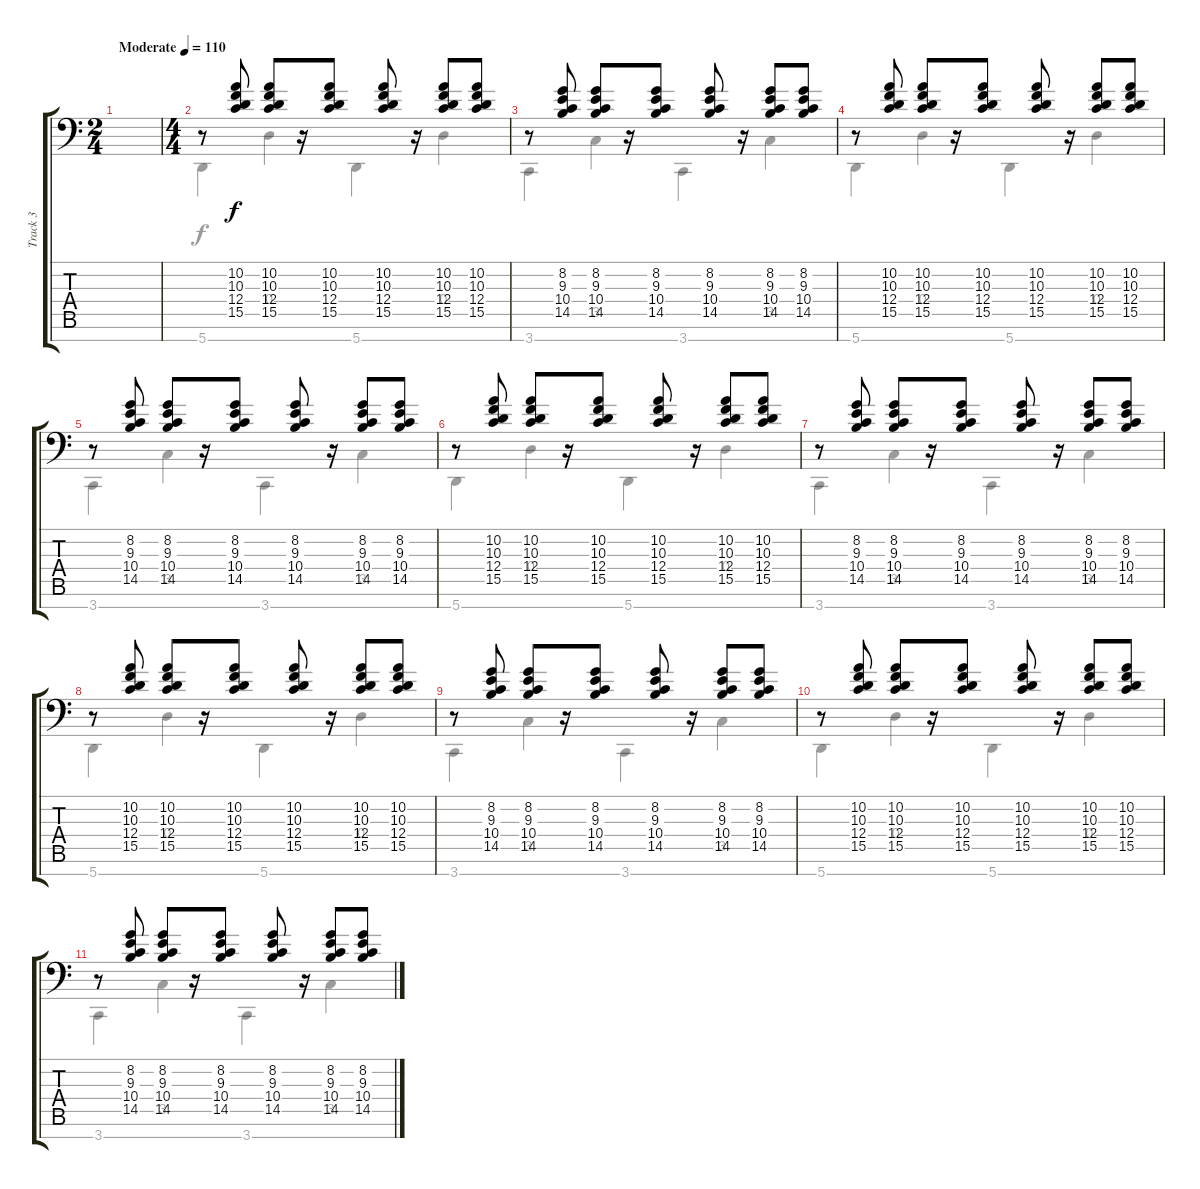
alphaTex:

\track ("Track 3" "Track 3") {instrument acousticgrandpiano}
\staff {score tabs}
\tuning (E4 B3 G3 D3 A2 E2 A1) {hide}
\voice
\ts (2 4)
\tempo (110 "Moderate")
\clef f4
\ks c
|
\ts (4 4)
r.8 (10.2 10.3 12.4 15.5).8 (10.2 10.3 12.4 15.5).8 r.16 (10.2 10.3 12.4 15.5).8 (10.2 10.3 12.4 15.5).8 r.16 (10.2 10.3 12.4 15.5).8 (10.2 10.3 12.4 15.5).8 |
r.8 (8.2 9.3 10.4 14.5).8 (8.2 9.3 10.4 14.5).8 r.16 (8.2 9.3 10.4 14.5).8 (8.2 9.3 10.4 14.5).8 r.16 (8.2 9.3 10.4 14.5).8 (8.2 9.3 10.4 14.5).8 |
r.8 (10.2 10.3 12.4 15.5).8 (10.2 10.3 12.4 15.5).8 r.16 (10.2 10.3 12.4 15.5).8 (10.2 10.3 12.4 15.5).8 r.16 (10.2 10.3 12.4 15.5).8 (10.2 10.3 12.4 15.5).8 |
r.8 (8.2 9.3 10.4 14.5).8 (8.2 9.3 10.4 14.5).8 r.16 (8.2 9.3 10.4 14.5).8 (8.2 9.3 10.4 14.5).8 r.16 (8.2 9.3 10.4 14.5).8 (8.2 9.3 10.4 14.5).8 |
r.8 (10.2 10.3 12.4 15.5).8 (10.2 10.3 12.4 15.5).8 r.16 (10.2 10.3 12.4 15.5).8 (10.2 10.3 12.4 15.5).8 r.16 (10.2 10.3 12.4 15.5).8 (10.2 10.3 12.4 15.5).8 |
r.8 (8.2 9.3 10.4 14.5).8 (8.2 9.3 10.4 14.5).8 r.16 (8.2 9.3 10.4 14.5).8 (8.2 9.3 10.4 14.5).8 r.16 (8.2 9.3 10.4 14.5).8 (8.2 9.3 10.4 14.5).8 |
r.8 (10.2 10.3 12.4 15.5).8 (10.2 10.3 12.4 15.5).8 r.16 (10.2 10.3 12.4 15.5).8 (10.2 10.3 12.4 15.5).8 r.16 (10.2 10.3 12.4 15.5).8 (10.2 10.3 12.4 15.5).8 |
r.8 (8.2 9.3 10.4 14.5).8 (8.2 9.3 10.4 14.5).8 r.16 (8.2 9.3 10.4 14.5).8 (8.2 9.3 10.4 14.5).8 r.16 (8.2 9.3 10.4 14.5).8 (8.2 9.3 10.4 14.5).8 |
r.8 (10.2 10.3 12.4 15.5).8 (10.2 10.3 12.4 15.5).8 r.16 (10.2 10.3 12.4 15.5).8 (10.2 10.3 12.4 15.5).8 r.16 (10.2 10.3 12.4 15.5).8 (10.2 10.3 12.4 15.5).8 |
r.8 (8.2 9.3 10.4 14.5).8 (8.2 9.3 10.4 14.5).8 r.16 (8.2 9.3 10.4 14.5).8 (8.2 9.3 10.4 14.5).8 r.16 (8.2 9.3 10.4 14.5).8 (8.2 9.3 10.4 14.5).8
\voice
\clef f4
\ottava regular
\simile none
\ks c
|
5.7.4 0.4.4 5.7.4 0.4.4 |
3.7.4 3.5.4 3.7.4 3.5.4 |
5.7.4 0.4.4 5.7.4 0.4.4 |
3.7.4 3.5.4 3.7.4 3.5.4 |
5.7.4 0.4.4 5.7.4 0.4.4 |
3.7.4 3.5.4 3.7.4 3.5.4 |
5.7.4 0.4.4 5.7.4 0.4.4 |
3.7.4 3.5.4 3.7.4 3.5.4 |
5.7.4 0.4.4 5.7.4 0.4.4 |
3.7.4 3.5.4 3.7.4 3.5.4
